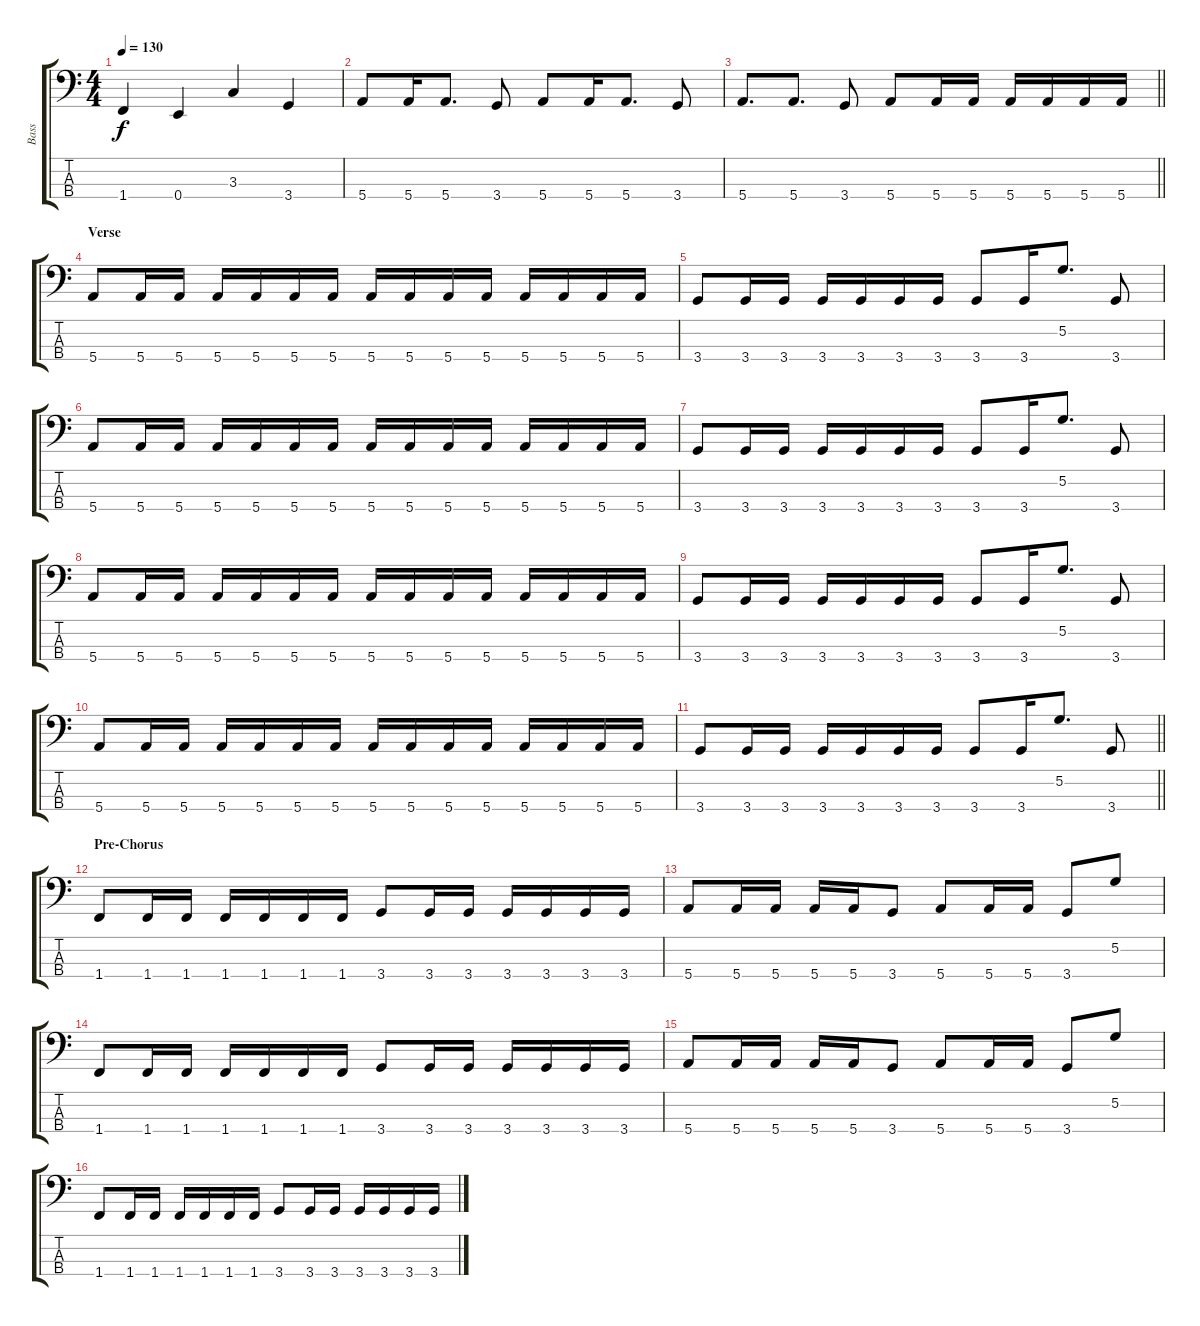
\track ("Bass" "Bass") {instrument electricbasspick}
\staff {score tabs}
\tuning (G2 D2 A1 E1) {hide}
\ts (4 4)
\tempo 130
\clef f4
\ks c
1.4.4{dy f} 0.4.4 3.3.4 3.4.4 |
5.4.8 5.4.16 5.4.8{d} 3.4.8 5.4.8 5.4.16 5.4.8{d} 3.4.8 |
\barLineRight lightlight
5.4.8{d} 5.4.8{d} 3.4.8 5.4.8 5.4.16 5.4.16 5.4.16 5.4.16 5.4.16 5.4.16 |
\section ("" "Verse")
5.4.8 5.4.16 5.4.16 5.4.16 5.4.16 5.4.16 5.4.16 5.4.16 5.4.16 5.4.16 5.4.16 5.4.16 5.4.16 5.4.16 5.4.16 |
3.4.8 3.4.16 3.4.16 3.4.16 3.4.16 3.4.16 3.4.16 3.4.8 3.4.16 5.2.8{d} 3.4.8 |
5.4.8 5.4.16 5.4.16 5.4.16 5.4.16 5.4.16 5.4.16 5.4.16 5.4.16 5.4.16 5.4.16 5.4.16 5.4.16 5.4.16 5.4.16 |
3.4.8 3.4.16 3.4.16 3.4.16 3.4.16 3.4.16 3.4.16 3.4.8 3.4.16 5.2.8{d} 3.4.8 |
5.4.8 5.4.16 5.4.16 5.4.16 5.4.16 5.4.16 5.4.16 5.4.16 5.4.16 5.4.16 5.4.16 5.4.16 5.4.16 5.4.16 5.4.16 |
3.4.8 3.4.16 3.4.16 3.4.16 3.4.16 3.4.16 3.4.16 3.4.8 3.4.16 5.2.8{d} 3.4.8 |
5.4.8 5.4.16 5.4.16 5.4.16 5.4.16 5.4.16 5.4.16 5.4.16 5.4.16 5.4.16 5.4.16 5.4.16 5.4.16 5.4.16 5.4.16 |
\barLineRight lightlight
3.4.8 3.4.16 3.4.16 3.4.16 3.4.16 3.4.16 3.4.16 3.4.8 3.4.16 5.2.8{d} 3.4.8 |
\section ("" "Pre-Chorus")
1.4.8 1.4.16 1.4.16 1.4.16 1.4.16 1.4.16 1.4.16 3.4.8 3.4.16 3.4.16 3.4.16 3.4.16 3.4.16 3.4.16 |
5.4.8 5.4.16 5.4.16 5.4.16 5.4.16 3.4.8 5.4.8 5.4.16 5.4.16 3.4.8 5.2.8 |
1.4.8 1.4.16 1.4.16 1.4.16 1.4.16 1.4.16 1.4.16 3.4.8 3.4.16 3.4.16 3.4.16 3.4.16 3.4.16 3.4.16 |
5.4.8 5.4.16 5.4.16 5.4.16 5.4.16 3.4.8 5.4.8 5.4.16 5.4.16 3.4.8 5.2.8 |
1.4.8 1.4.16 1.4.16 1.4.16 1.4.16 1.4.16 1.4.16 3.4.8 3.4.16 3.4.16 3.4.16 3.4.16 3.4.16 3.4.16
